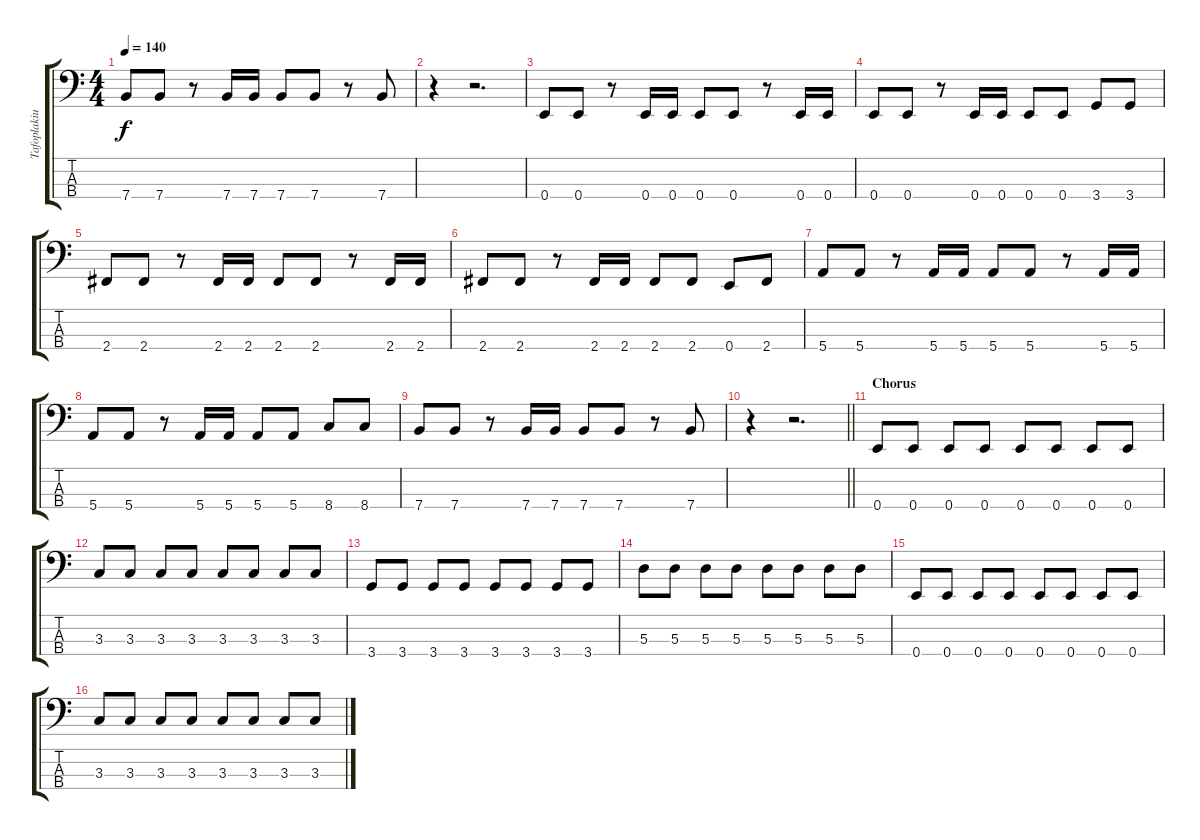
\track ("Tafoplakium" "Tafoplakiu") {instrument electricbassfinger}
\staff {score tabs}
\tuning (G2 D2 A1 E1) {hide}
\ts (4 4)
\tempo 140
\clef f4
\ks c
7.4.8{dy f} 7.4.8 r.8 7.4.16 7.4.16 7.4.8 7.4.8 r.8 7.4.8 |
r.4 r.2{d} |
0.4.8 0.4.8 r.8 0.4.16 0.4.16 0.4.8 0.4.8 r.8 0.4.16 0.4.16 |
0.4.8 0.4.8 r.8 0.4.16 0.4.16 0.4.8 0.4.8 3.4.8 3.4.8 |
2.4.8 2.4.8 r.8 2.4.16 2.4.16 2.4.8 2.4.8 r.8 2.4.16 2.4.16 |
2.4.8 2.4.8 r.8 2.4.16 2.4.16 2.4.8 2.4.8 0.4.8 2.4.8 |
5.4.8 5.4.8 r.8 5.4.16 5.4.16 5.4.8 5.4.8 r.8 5.4.16 5.4.16 |
5.4.8 5.4.8 r.8 5.4.16 5.4.16 5.4.8 5.4.8 8.4.8 8.4.8 |
7.4.8 7.4.8 r.8 7.4.16 7.4.16 7.4.8 7.4.8 r.8 7.4.8 |
\barLineRight lightlight
r.4 r.2{d} |
\section ("" "Chorus")
0.4.8 0.4.8 0.4.8 0.4.8 0.4.8 0.4.8 0.4.8 0.4.8 |
3.3.8 3.3.8 3.3.8 3.3.8 3.3.8 3.3.8 3.3.8 3.3.8 |
3.4.8 3.4.8 3.4.8 3.4.8 3.4.8 3.4.8 3.4.8 3.4.8 |
5.3.8 5.3.8 5.3.8 5.3.8 5.3.8 5.3.8 5.3.8 5.3.8 |
0.4.8 0.4.8 0.4.8 0.4.8 0.4.8 0.4.8 0.4.8 0.4.8 |
3.3.8 3.3.8 3.3.8 3.3.8 3.3.8 3.3.8 3.3.8 3.3.8
